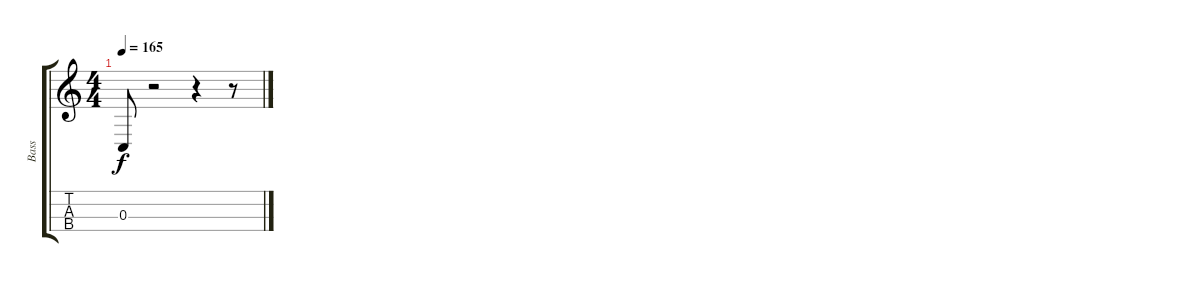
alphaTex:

\track ("Bass" "Bass") {instrument electricbassfinger}
\staff {score tabs}
\tuning (A2 E2 C2 G2) {hide}
\ts (4 4)
\tempo 165
\clef g2
\ks c
0.3.8{dy f} r.2 r.4 r.8
